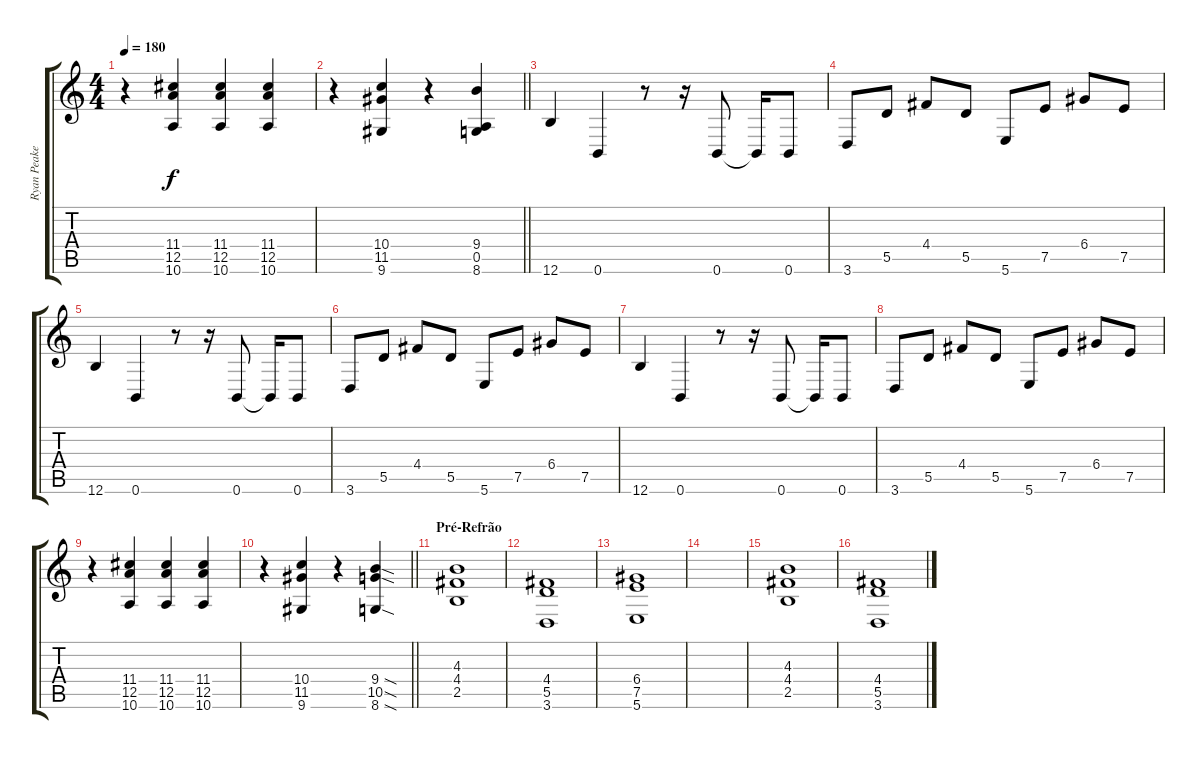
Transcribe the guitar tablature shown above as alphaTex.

\track ("Ryan Peake" "Ryan Peake") {instrument distortionguitar}
\staff {score tabs}
\tuning (E4 B3 G3 D3 A2 B1) {hide}
\ts (4 4)
\tempo 180
\clef g2
\ks c
r.4{dy f} (11.4 12.5 10.6).4 (11.4 12.5 10.6).4 (11.4 12.5 10.6).4 |
\barLineRight lightlight
r.4 (10.4 11.5 9.6).4 r.4 (9.4 0.5 8.6).4 |
12.6.4 0.6.4 r.8 r.16 0.6.8 0.6{t}.16 0.6.8 |
3.6.8 5.5.8 4.4.8 5.5.8 5.6.8 7.5.8 6.4.8 7.5.8 |
12.6.4 0.6.4 r.8 r.16 0.6.8 0.6{t}.16 0.6.8 |
3.6.8 5.5.8 4.4.8 5.5.8 5.6.8 7.5.8 6.4.8 7.5.8 |
12.6.4 0.6.4 r.8 r.16 0.6.8 0.6{t}.16 0.6.8 |
3.6.8 5.5.8 4.4.8 5.5.8 5.6.8 7.5.8 6.4.8 7.5.8 |
r.4 (11.4 12.5 10.6).4 (11.4 12.5 10.6).4 (11.4 12.5 10.6).4 |
\barLineRight lightlight
r.4 (10.4 11.5 9.6).4 r.4 (9.4{sod} 10.5{sod} 8.6{sod}).4 |
\section ("" "Pré-Refrão")
(4.3 4.4 2.5).1{instrument electricguitarclean} |
(4.4 5.5 3.6).1 |
(6.4 7.5 5.6).1 |
|
(4.3 4.4 2.5).1 |
(4.4 5.5 3.6).1
